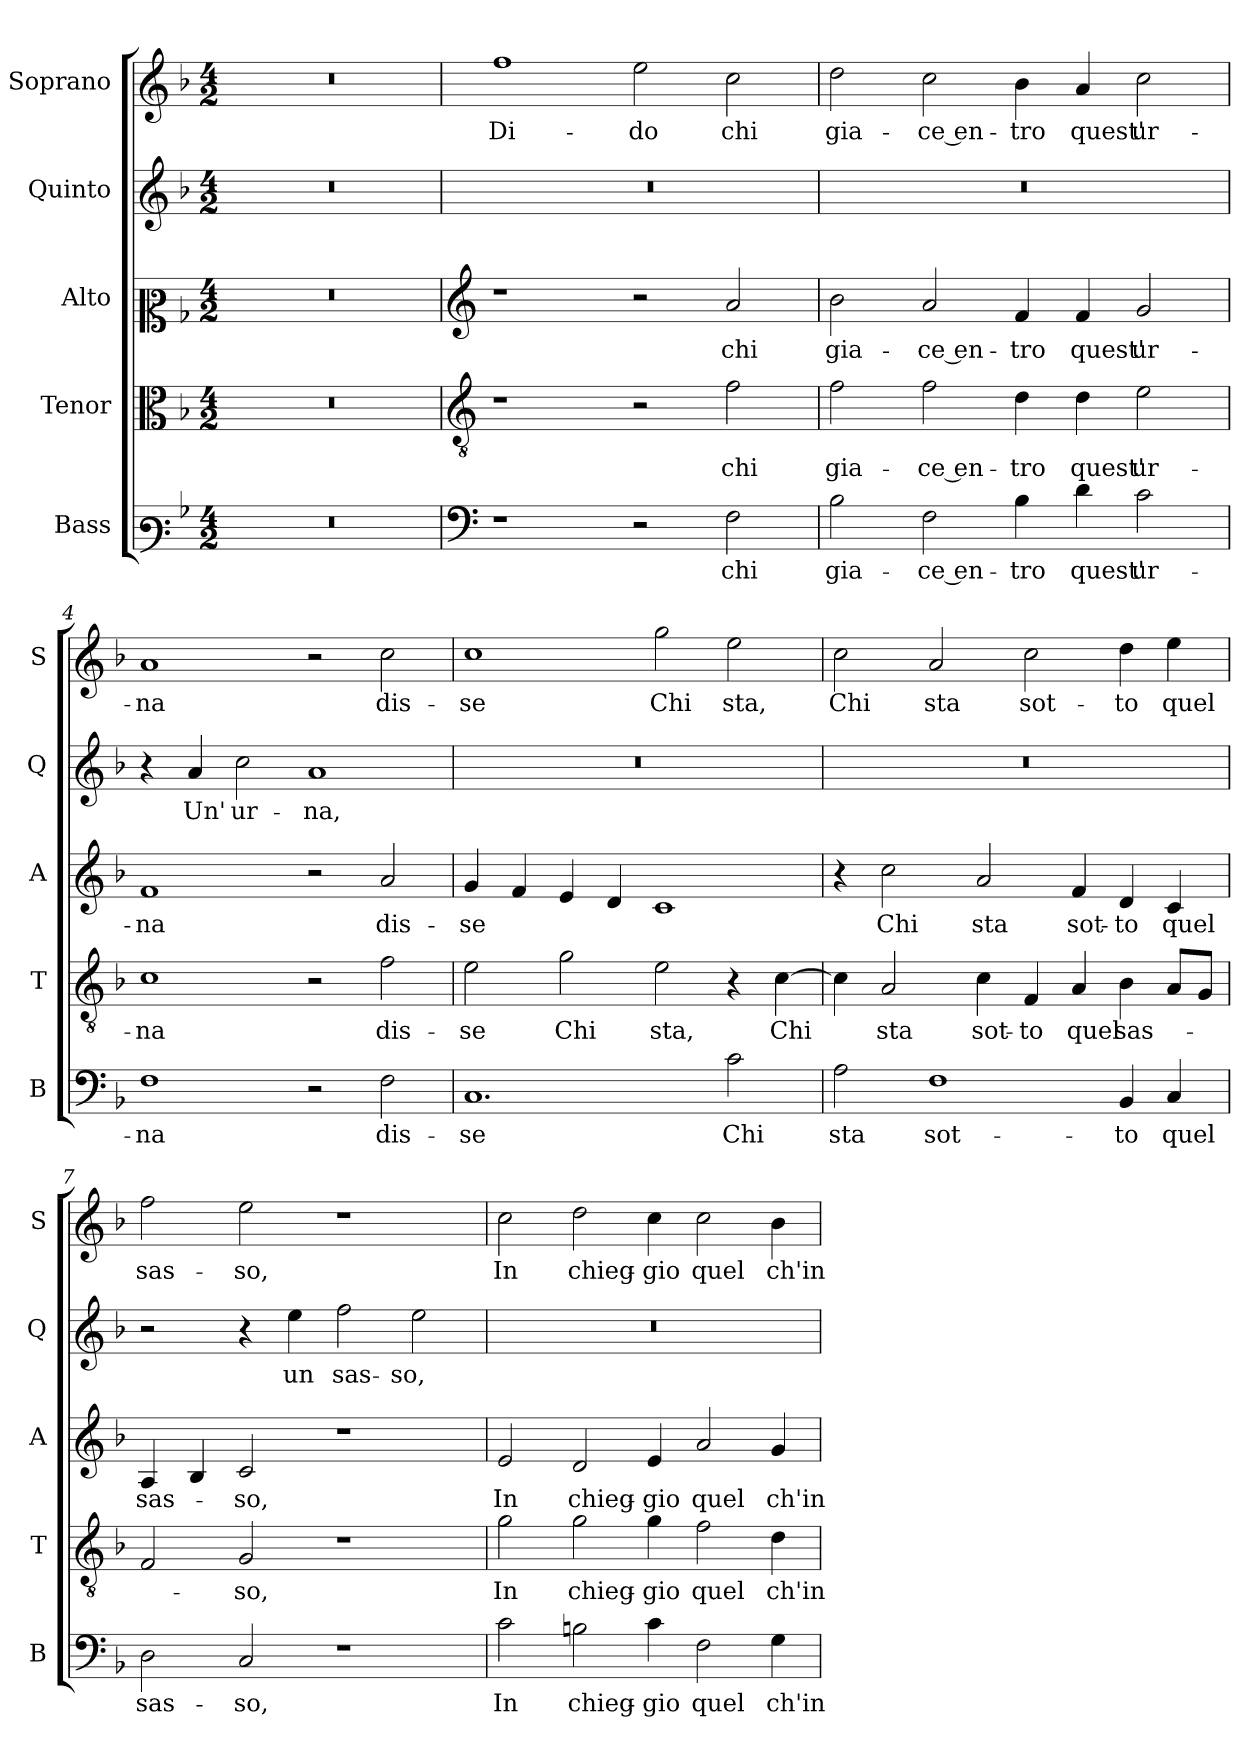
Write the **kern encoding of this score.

**kern	**text	**kern	**text	**kern	**text	**kern	**text	**kern	**text
*part5	*part5	*part4	*part4	*part3	*part3	*part2	*part2	*part1	*part1
*staff5	*staff5	*staff4	*staff4	*staff3	*staff3	*staff2	*staff2	*staff1	*staff1
*I"Bass	*	*I"Tenor	*	*I"Alto	*	*I"Quinto	*	*I"Soprano	*
*I'B	*	*I'T	*	*I'A	*	*I'Q	*	*I'S	*
*clefF3	*	*clefC3	*	*clefC2	*	*clefG2	*	*clefG2	*
*k[b-]	*	*k[b-]	*	*k[b-]	*	*k[b-]	*	*k[b-]	*
*F:	*	*F:	*	*F:	*	*F:	*	*F:	*
*M4/2	*	*M4/2	*	*M4/2	*	*M4/2	*	*M4/2	*
=1	=1	=1	=1	=1	=1	=1	=1	=1	=1
0r	.	0r	.	0r	.	0r	.	0r	.
=2	=2	=2	=2	=2	=2	=2	=2	=2	=2
*clefF4	*	*clefGv2	*	*clefG2	*	*	*	*	*
!	!	!	!	!	!	!	!	!	!LO:LY:b
1r	.	1r	.	1r	.	0r	.	1ff	Di-
!	!	!	!	!	!	!	!	!	!LO:LY:b
2r	.	2r	.	2r	.	.	.	2ee\	-do
!	!LO:LY:b	!	!LO:LY:b	!	!LO:LY:b	!	!	!	!LO:LY:b
2F\	chi	2f\	chi	2a/	chi	.	.	2cc\	chi
=3	=3	=3	=3	=3	=3	=3	=3	=3	=3
!	!LO:LY:b	!	!LO:LY:b	!	!LO:LY:b	!	!	!	!LO:LY:b
2B-\	gia-	2f\	gia-	2b-\	gia-	0r	.	2dd\	gia-
!	!LO:LY:b	!	!LO:LY:b	!	!LO:LY:b	!	!	!	!LO:LY:b
2F\	-ce en-	2f\	-ce en-	2a/	-ce en-	.	.	2cc\	-ce en-
!	!LO:LY:b	!	!LO:LY:b	!	!LO:LY:b	!	!	!	!LO:LY:b
4B-\	-tro	4d\	-tro	4f/	-tro	.	.	4b-\	-tro
!	!LO:LY:b	!	!LO:LY:b	!	!LO:LY:b	!	!	!	!LO:LY:b
4d\	quest'	4d\	quest'	4f/	quest'	.	.	4a/	quest'
!	!LO:LY:b	!	!LO:LY:b	!	!LO:LY:b	!	!	!	!LO:LY:b
2c\	ur-	2e\	ur-	2g/	ur-	.	.	2cc\	ur-
=4	=4	=4	=4	=4	=4	=4	=4	=4	=4
!	!LO:LY:b	!	!LO:LY:b	!	!LO:LY:b	!	!	!	!LO:LY:b
1F	-na	1c	-na	1f	-na	4r	.	1a	-na
!	!	!	!	!	!	!	!LO:LY:b	!	!
.	.	.	.	.	.	4a/	Un'	.	.
!	!	!	!	!	!	!	!LO:LY:b	!	!
.	.	.	.	.	.	2cc\	ur-	.	.
!	!	!	!	!	!	!	!LO:LY:b	!	!
2r	.	2r	.	2r	.	1a	-na,	2r	.
!	!LO:LY:b	!	!LO:LY:b	!	!LO:LY:b	!	!	!	!LO:LY:b
2F\	dis-	2f\	dis-	2a/	dis-	.	.	2cc\	dis-
!!LO:LB:g=z
=5	=5	=5	=5	=5	=5	=5	=5	=5	=5
!	!LO:LY:b	!	!LO:LY:b	!	!LO:LY:b	!	!	!	!LO:LY:b
1.C	-se	2e\	-se	4g/	-se	0r	.	1cc	-se
.	.	.	.	4f/	.	.	.	.	.
!	!	!	!LO:LY:b	!	!	!	!	!	!
.	.	2g\	Chi	4e/	.	.	.	.	.
.	.	.	.	4d/	.	.	.	.	.
!	!	!	!LO:LY:b	!	!	!	!	!	!LO:LY:b
.	.	2e\	sta,	1c	.	.	.	2gg\	Chi
!	!LO:LY:b	!	!	!	!	!	!	!	!LO:LY:b
2c\	Chi	4r	.	.	.	.	.	2ee\	sta,
!	!	!	!LO:LY:b	!	!	!	!	!	!
.	.	[4c\	Chi	.	.	.	.	.	.
=6	=6	=6	=6	=6	=6	=6	=6	=6	=6
!	!LO:LY:b	!	!	!	!	!	!	!	!LO:LY:b
2A\	sta	4c\]	.	4r	.	0r	.	2cc\	Chi
!	!	!	!LO:LY:b	!	!LO:LY:b	!	!	!	!
.	.	2A/	sta	2cc\	Chi	.	.	.	.
!	!LO:LY:b	!	!	!	!	!	!	!	!LO:LY:b
1F	sot-	.	.	.	.	.	.	2a/	sta
!	!	!	!LO:LY:b	!	!LO:LY:b	!	!	!	!
.	.	4c\	sot-	2a/	sta	.	.	.	.
!	!	!	!LO:LY:b	!	!	!	!	!	!LO:LY:b
.	.	4F/	-to	.	.	.	.	2cc\	sot-
!	!	!	!LO:LY:b	!	!LO:LY:b	!	!	!	!
.	.	4A/	quel	4f/	sot-	.	.	.	.
!	!LO:LY:b	!	!LO:LY:b	!	!LO:LY:b	!	!	!	!LO:LY:b
4BB-/	-to	4B-\	sas-	4d/	-to	.	.	4dd\	-to
!	!LO:LY:b	!	!	!	!LO:LY:b	!	!	!	!LO:LY:b
4C/	quel	8A/L	.	4c/	quel	.	.	4ee\	quel
.	.	8G/J	.	.	.	.	.	.	.
=7	=7	=7	=7	=7	=7	=7	=7	=7	=7
!	!LO:LY:b	!	!	!	!LO:LY:b	!	!	!	!LO:LY:b
2D\	sas-	2F/	.	4A/	sas-	2r	.	2ff\	sas-
.	.	.	.	4B-/	.	.	.	.	.
!	!LO:LY:b	!	!LO:LY:b	!	!LO:LY:b	!	!	!	!LO:LY:b
2C/	-so,	2G/	-so,	2c/	-so,	4r	.	2ee\	-so,
!	!	!	!	!	!	!	!LO:LY:b	!	!
.	.	.	.	.	.	4ee\	un	.	.
!	!	!	!	!	!	!	!LO:LY:b	!	!
1r	.	1r	.	1r	.	2ff\	sas-	1r	.
!	!	!	!	!	!	!	!LO:LY:b	!	!
.	.	.	.	.	.	2ee\	-so,	.	.
!!LO:PB:g=z
=8	=8	=8	=8	=8	=8	=8	=8	=8	=8
!	!LO:LY:b	!	!LO:LY:b	!	!LO:LY:b	!	!	!	!LO:LY:b
2c\	In	2g\	In	2e/	In	0r	.	2cc\	In
!	!LO:LY:b	!	!LO:LY:b	!	!LO:LY:b	!	!	!	!LO:LY:b
2Bn\	chieg-	2g\	chieg-	2d/	chieg-	.	.	2dd\	chieg-
!	!LO:LY:b	!	!LO:LY:b	!	!LO:LY:b	!	!	!	!LO:LY:b
4c\	-gio	4g\	-gio	4e/	-gio	.	.	4cc\	-gio
!	!LO:LY:b	!	!LO:LY:b	!	!LO:LY:b	!	!	!	!LO:LY:b
2F\	quel	2f\	quel	2a/	quel	.	.	2cc\	quel
!	!LO:LY:b	!	!LO:LY:b	!	!LO:LY:b	!	!	!	!LO:LY:b
4G\	ch'in	4d\	ch'in	4g/	ch'in	.	.	4b-\	ch'in
=	=	=	=	=	=	=	=	=	=
*-	*-	*-	*-	*-	*-	*-	*-	*-	*-
